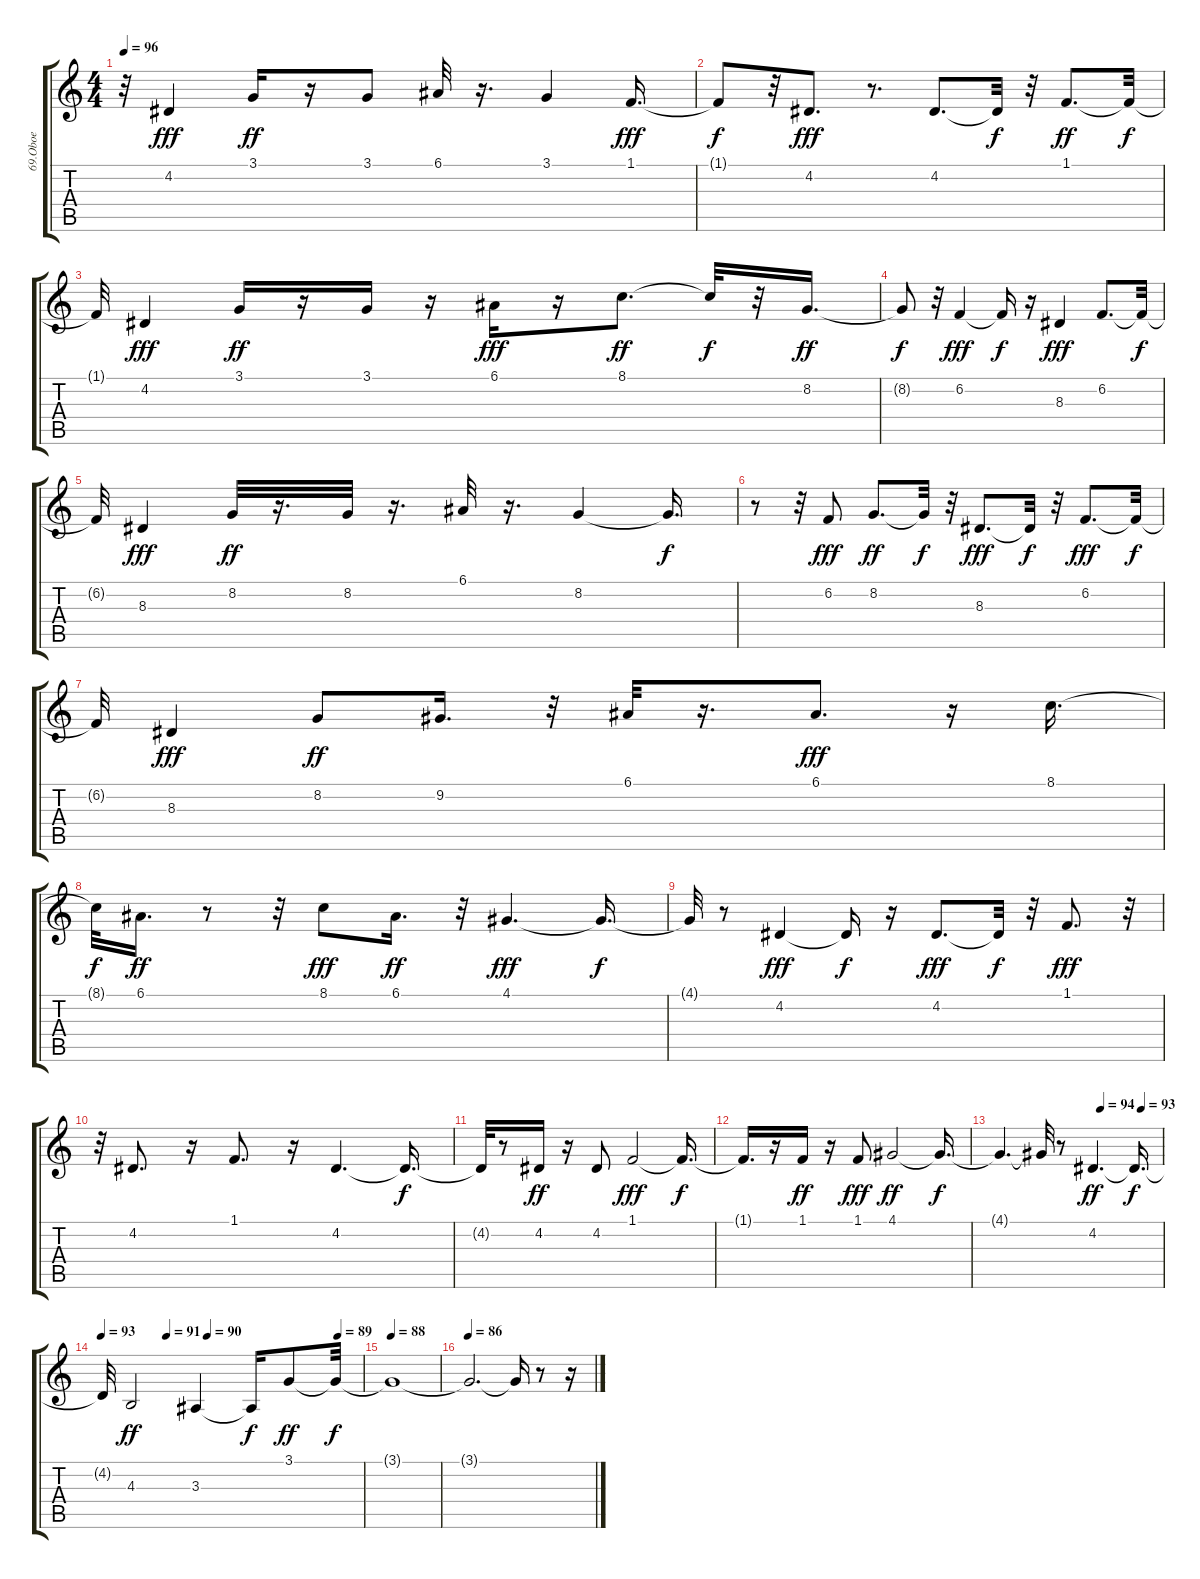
\track ("69.Oboe" "69.Oboe") {instrument oboe}
\staff {score tabs}
\tuning (E4 B3 G3 D3 A2 E2) {hide}
\ts (4 4)
\tempo 96
\clef g2
\ks c
r.32{dy fff} 4.2.4 3.1.16{dy ff} r.16 3.1.8 6.1.32 r.16{d} 3.1.4 1.1.16{d dy fff} |
1.1{t}.8{dy f} r.32 4.2.8{d dy fff} r.8{d} 4.2.8{d} 4.2{t}.32{dy f} r.32 1.1.8{d dy ff} 1.1{t}.32{dy f} |
1.1{t}.32 4.2.4{dy fff} 3.1.16{dy ff} r.16 3.1.16 r.16 6.1.16{dy fff} r.16 8.1.8{d dy ff} 8.1{t}.32{dy f} r.32 8.2.16{d dy ff} |
8.2{t}.8{dy f} r.32 6.2.4{dy fff} 6.2{t}.16{dy f} r.16 8.3.4{dy fff} 6.2.8{d} 6.2{t}.32{dy f} |
6.2{t}.32 8.3.4{dy fff} 8.2.32{dy ff} r.16{d} 8.2.32 r.16{d} 6.1.32 r.16{d} 8.2.4 8.2{t}.16{d dy f} |
r.8 r.32 6.2.8{dy fff} 8.2.8{d dy ff} 8.2{t}.32{dy f} r.32 8.3.8{d dy fff} 8.3{t}.32{dy f} r.32 6.2.8{d dy fff} 6.2{t}.32{dy f} |
6.2{t}.32 8.3.4{dy fff} 8.2.8{dy ff} 9.2.16{d} r.32 6.1.32 r.16{d} 6.1.8{d dy fff} r.16 8.1.16{d} |
8.1{t}.32{dy f} 6.1.16{d dy ff} r.8 r.32 8.1.8{dy fff} 6.1.16{d dy ff} r.32 4.1.4{d dy fff} 4.1{t}.16{d dy f} |
4.1{t}.32 r.8 4.2.4{dy fff} 4.2{t}.16{dy f} r.16 4.2.8{d dy fff} 4.2{t}.32{dy f} r.32 1.1.8{d dy fff} r.32 |
r.32 4.2.8{d} r.16 1.1.8{d} r.16 4.2.4{d} 4.2{t}.16{d dy f} |
4.2{t}.32 r.8 4.2.16{dy ff} r.16 4.2.8 1.1.2{dy fff} 1.1{t}.16{d dy f} |
1.1{t}.16{d} r.16 1.1.16{dy ff} r.16 1.1.8{dy fff} 4.1.2{dy ff} 4.1{t}.16{d dy f} |
\tempo (94 0.625)
\tempo (93 0.875)
4.1{t}.4{d} 4.1{t}.32 r.8 4.2.4{d dy ff} 4.2{t}.16{d dy f} |
\tempo 93
\tempo (91 0.25)
\tempo (90 0.40625)
\tempo (89 0.90625)
4.2{t}.32 4.3.2{dy ff} 3.3.4 3.3{t}.16{dy f} 3.1.8{dy ff} 3.1{t}.32{dy f} |
\tempo 88
3.1{t}.1 |
\tempo 86
3.1{t}.2{d} 3.1{t}.16 r.8 r.16
